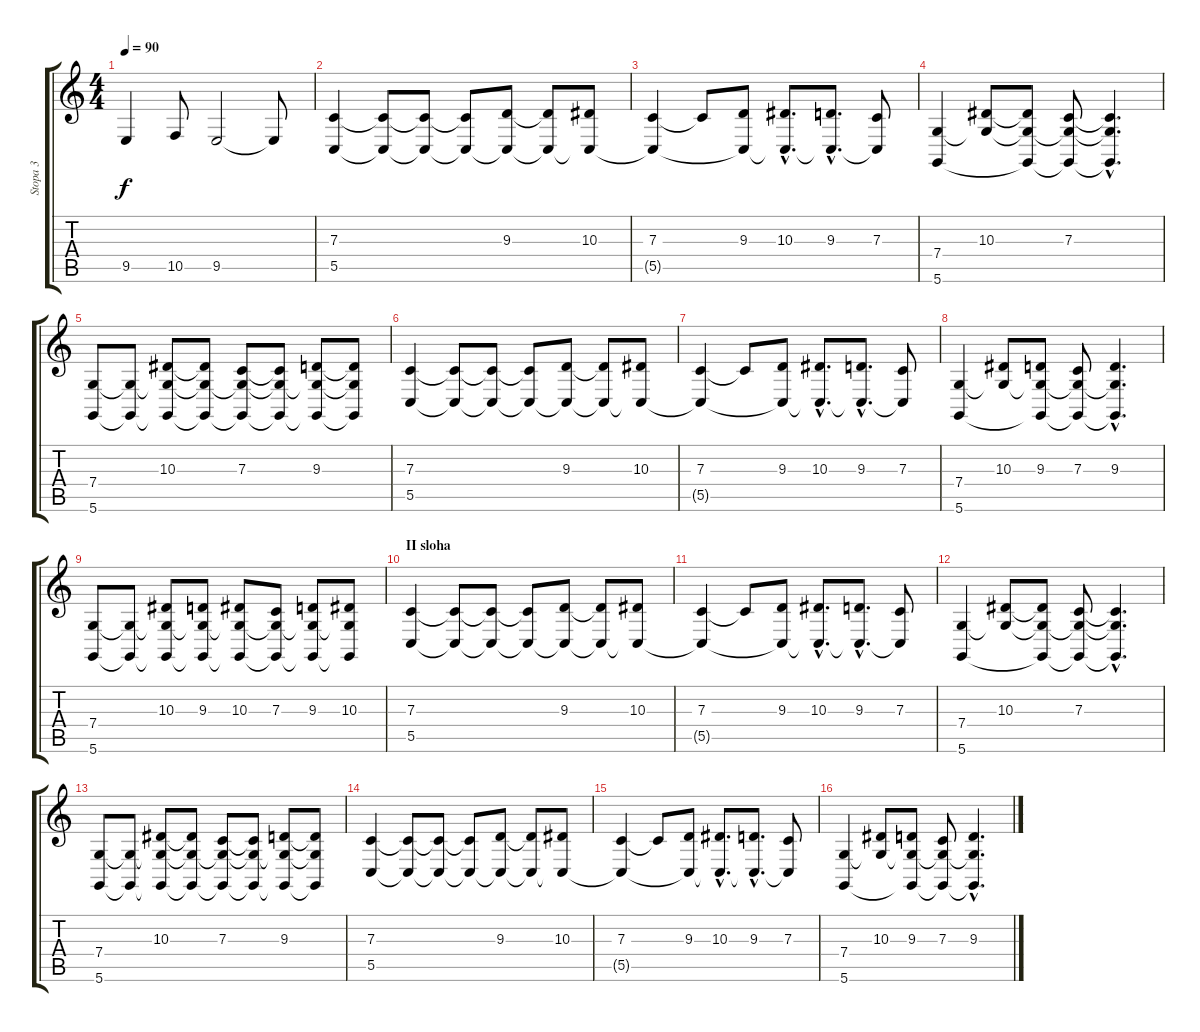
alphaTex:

\track ("Stopa 3" "Stopa 3") {instrument glockenspiel}
\staff {score tabs}
\tuning (D4 A3 F3 C3 G2 D2) {hide}
\ts (4 4)
\tempo 90
\clef g2
\ks c
9.5.4{dy f} 10.5.8 9.5.2 9.5{t}.8 |
\section ("" "")
(7.3 5.5).4 (7.3{t} 5.5{t}).8 (7.3{t} 5.5{t}).8 (7.3{t} 5.5{t}).8 (9.3 5.5{t}).8 (9.3{t} 5.5{t}).8 (10.3 5.5{t}).8 |
(7.3 5.5{t}).4 7.3{t}.8 (9.3 5.5{t}).8 (10.3{hac} 5.5{hac t}).8{d} (9.3{hac} 5.5{hac t}).8{d} (7.3 5.5{t}).8 |
(7.4 5.6).4 (10.3 7.4{t}).8 (10.3{t} 7.4{t} 5.6{t}).8 (7.3 7.4{t} 5.6{t}).8 (7.3{hac t} 7.4{hac t} 5.6{hac t}).4{d} |
(7.4 5.6).8 (7.4{t} 5.6{t}).8 (10.3 7.4{t} 5.6{t}).8 (10.3{t} 7.4{t} 5.6{t}).8 (7.3 7.4{t} 5.6{t}).8 (7.3{t} 7.4{t} 5.6{t}).8 (9.3 7.4{t} 5.6{t}).8 (9.3{t} 7.4{t} 5.6{t}).8 |
(7.3 5.5).4 (7.3{t} 5.5{t}).8 (7.3{t} 5.5{t}).8 (7.3{t} 5.5{t}).8 (9.3 5.5{t}).8 (9.3{t} 5.5{t}).8 (10.3 5.5{t}).8 |
(7.3 5.5{t}).4 7.3{t}.8 (9.3 5.5{t}).8 (10.3{hac} 5.5{hac t}).8{d} (9.3{hac} 5.5{hac t}).8{d} (7.3 5.5{t}).8 |
(7.4 5.6).4 (10.3 7.4{t}).8 (9.3 7.4{t} 5.6{t}).8 (7.3 7.4{t} 5.6{t}).8 (9.3{hac} 7.4{hac t} 5.6{hac t}).4{d} |
(7.4 5.6).8 (7.4{t} 5.6{t}).8 (10.3 7.4{t} 5.6{t}).8 (9.3 7.4{t} 5.6{t}).8 (10.3 7.4{t} 5.6{t}).8 (7.3 7.4{t} 5.6{t}).8 (9.3 7.4{t} 5.6{t}).8 (10.3 7.4{t} 5.6{t}).8 |
\section ("" "II sloha")
(7.3 5.5).4 (7.3{t} 5.5{t}).8 (7.3{t} 5.5{t}).8 (7.3{t} 5.5{t}).8 (9.3 5.5{t}).8 (9.3{t} 5.5{t}).8 (10.3 5.5{t}).8 |
(7.3 5.5{t}).4 7.3{t}.8 (9.3 5.5{t}).8 (10.3{hac} 5.5{hac t}).8{d} (9.3{hac} 5.5{hac t}).8{d} (7.3 5.5{t}).8 |
(7.4 5.6).4 (10.3 7.4{t}).8 (10.3{t} 7.4{t} 5.6{t}).8 (7.3 7.4{t} 5.6{t}).8 (7.3{hac t} 7.4{hac t} 5.6{hac t}).4{d} |
(7.4 5.6).8 (7.4{t} 5.6{t}).8 (10.3 7.4{t} 5.6{t}).8 (10.3{t} 7.4{t} 5.6{t}).8 (7.3 7.4{t} 5.6{t}).8 (7.3{t} 7.4{t} 5.6{t}).8 (9.3 7.4{t} 5.6{t}).8 (9.3{t} 7.4{t} 5.6{t}).8 |
(7.3 5.5).4 (7.3{t} 5.5{t}).8 (7.3{t} 5.5{t}).8 (7.3{t} 5.5{t}).8 (9.3 5.5{t}).8 (9.3{t} 5.5{t}).8 (10.3 5.5{t}).8 |
(7.3 5.5{t}).4 7.3{t}.8 (9.3 5.5{t}).8 (10.3{hac} 5.5{hac t}).8{d} (9.3{hac} 5.5{hac t}).8{d} (7.3 5.5{t}).8 |
(7.4 5.6).4 (10.3 7.4{t}).8 (9.3 7.4{t} 5.6{t}).8 (7.3 7.4{t} 5.6{t}).8 (9.3{hac} 7.4{hac t} 5.6{hac t}).4{d}
